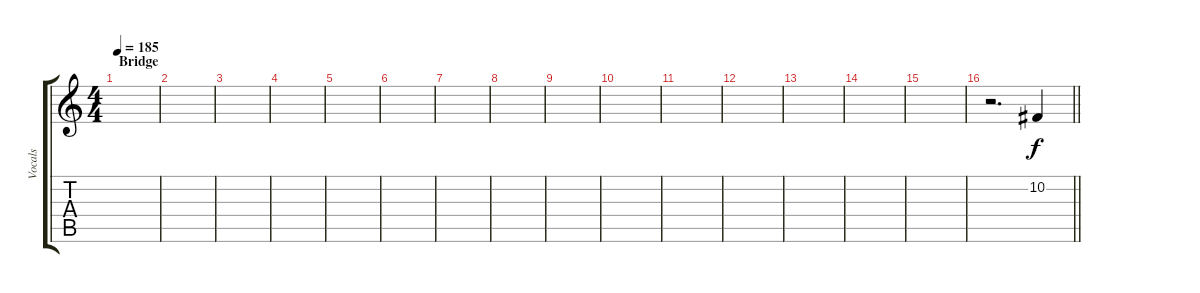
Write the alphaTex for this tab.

\track ("Vocals" "Vocals") {instrument oboe}
\staff {score tabs}
\tuning (Db4 Ab3 E3 B2 Gb2 Db2) {hide}
\ts (4 4)
\section ("" "Bridge")
\tempo 185
\clef g2
\ks c
|
|
|
|
|
|
|
|
|
|
|
|
|
|
|
\barLineRight lightlight
r.2{d} 10.2.4
